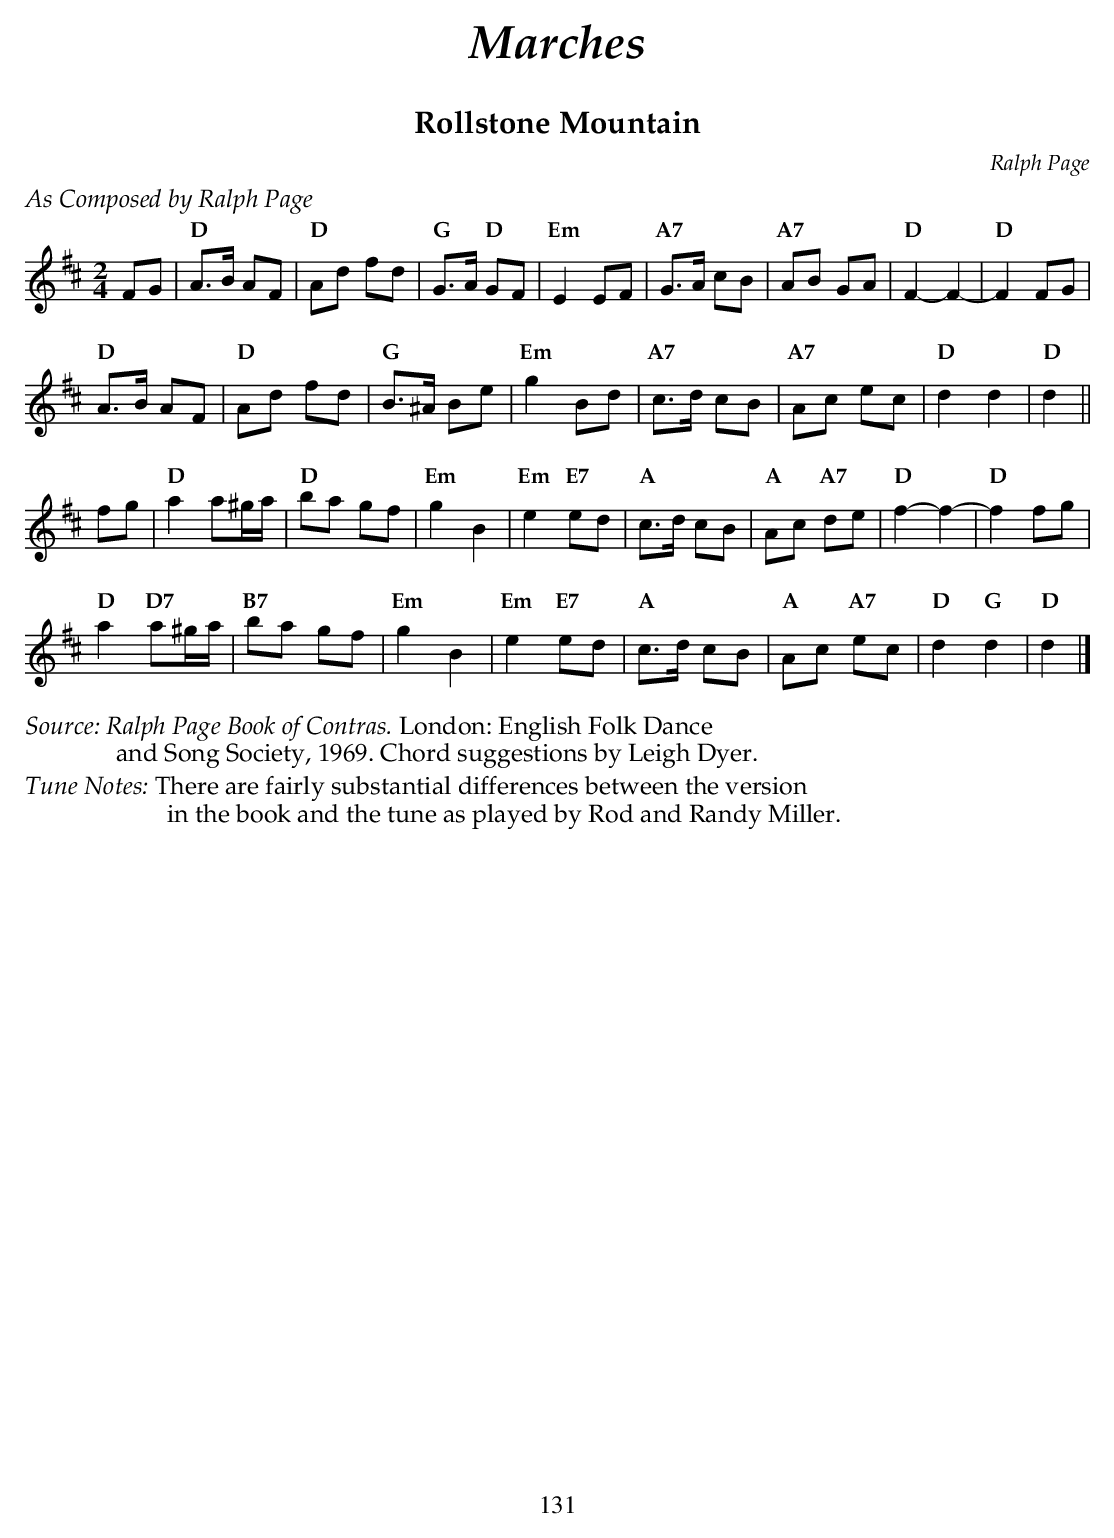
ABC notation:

X:1
T:Rollstone Mountain
C:Ralph Page
M:2/4
L:1/8
K:D
%%text $2As Composed by Ralph Page$0
FG |\
"D" A>B AF | "D" Ad fd | "G" G>A "D" GF | "Em" E2 EF |\
"A7" G>A cB | "A7" AB GA | "D" F2- F2- | "D" F2 FG |
"D" A>B AF | "D" Ad fd | "G" B>^A Be | "Em" g2 Bd |\
"A7" c>d cB |"A7" Ac ec | "D" d2 d2 | "D" d2 ||
fg |\
"D" a2 a^g/a/ | "D" ba gf | "Em" g2 B2 | "Em" e2 "E7" ed |\
"A" c>d cB | "A" Ac "A7" de | "D" f2- f2- | "D" f2 fg |
"D" a2 "D7" a^g/a/ | "B7" ba gf | "Em" g2 B2 | "Em" e2 "E7" ed |\
"A" c>d cB | "A" Ac "A7" ec | "D" d2 "G" d2 | "D" d2 |]
